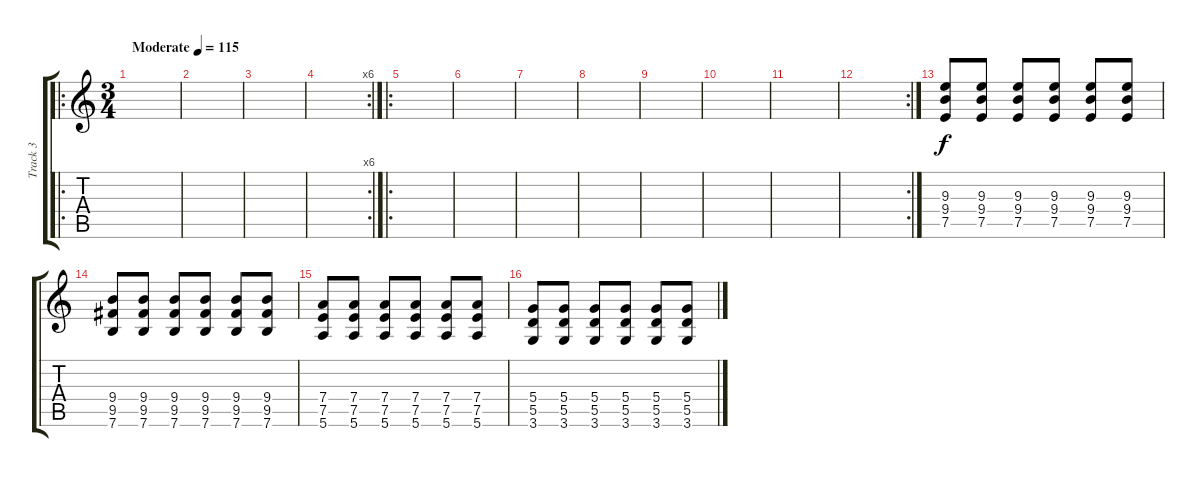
\track ("Track 3" "Track 3") {instrument distortionguitar}
\staff {score tabs}
\tuning (E4 B3 G3 D3 A2 E2) {hide}
\ro
\ts (3 4)
\tempo (115 "Moderate")
\clef g2
\ks c
|
|
|
\rc 6
|
\ro
|
|
|
|
|
|
|
\rc 2
|
(9.3 9.4 7.5).8 (9.3 9.4 7.5).8 (9.3 9.4 7.5).8 (9.3 9.4 7.5).8 (9.3 9.4 7.5).8 (9.3 9.4 7.5).8 |
(9.4 9.5 7.6).8 (9.4 9.5 7.6).8 (9.4 9.5 7.6).8 (9.4 9.5 7.6).8 (9.4 9.5 7.6).8 (9.4 9.5 7.6).8 |
(7.4 7.5 5.6).8 (7.4 7.5 5.6).8 (7.4 7.5 5.6).8 (7.4 7.5 5.6).8 (7.4 7.5 5.6).8 (7.4 7.5 5.6).8 |
(5.4 5.5 3.6).8 (5.4 5.5 3.6).8 (5.4 5.5 3.6).8 (5.4 5.5 3.6).8 (5.4 5.5 3.6).8 (5.4 5.5 3.6).8
